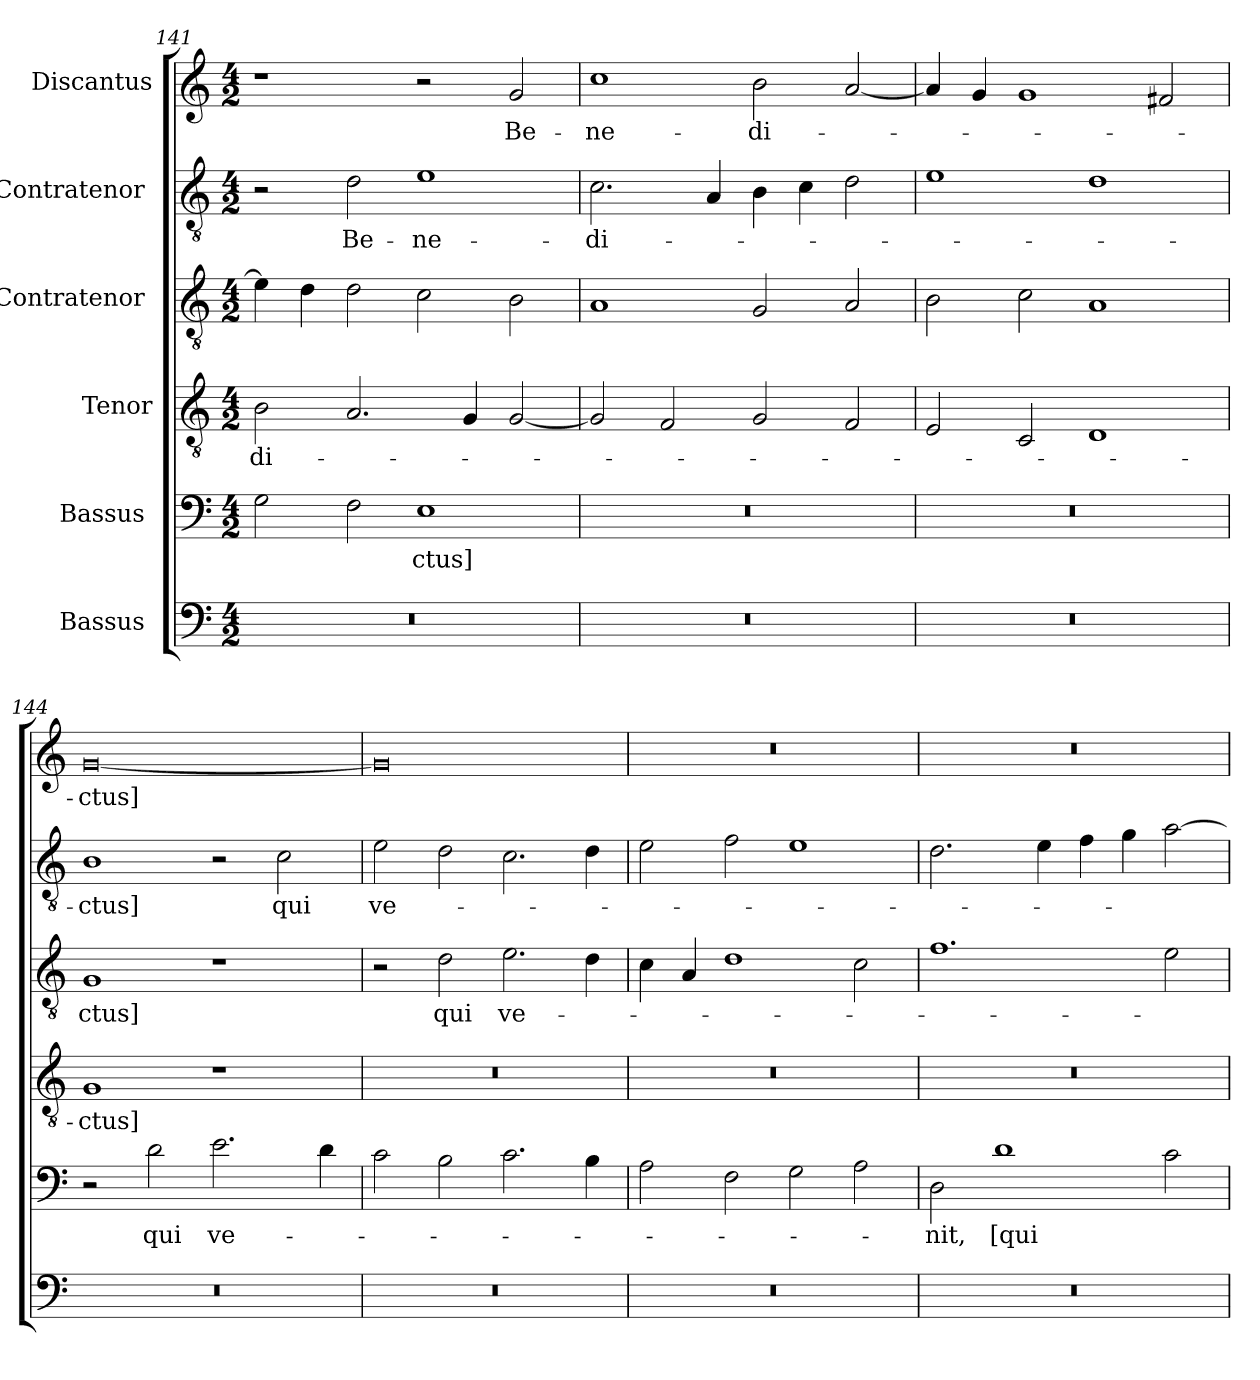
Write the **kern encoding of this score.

**kern	**kern	**text	**kern	**text	**kern	**text	**kern	**text	**kern	**text
*part6	*part5	*part5	*part4	*part4	*part3	*part3	*part2	*part2	*part1	*part1
*staff6	*staff5	*staff5	*staff4	*staff4	*staff3	*staff3	*staff2	*staff2	*staff1	*staff1
*I"Bassus [2]	*I"Bassus [1]	*	*I"Tenor	*	*I"Contratenor [2]	*	*I"Contratenor [1]	*	*I"Discantus	*
*clefF4	*clefF4	*	*clefGv2	*	*clefGv2	*	*clefGv2	*	*clefG2	*
*k[]	*k[]	*	*k[]	*	*k[]	*	*k[]	*	*k[]	*
*M4/2	*M4/2	*	*M4/2	*	*M4/2	*	*M4/2	*	*M4/2	*
=141	=141	=141	=141	=141	=141	=141	=141	=141	=141	=141
0r	2G\	.	2B\	-di-	4e\]	.	2r	.	1r	.
.	.	.	.	.	4d\	.	.	.	.	.
.	2F\	.	2.A/	.	2d\	.	2d\	Be-	.	.
.	1E\	-ctus]	.	.	2c\	.	1e\	-ne-	2r	.
.	.	.	4G/	.	.	.	.	.	.	.
.	.	.	[2G/	.	2B\	.	.	.	2g/	Be-
=142	=142	=142	=142	=142	=142	=142	=142	=142	=142	=142
0r	0r	.	2G/]	.	1A/	.	2.c\	-di-	1cc\	-ne-
.	.	.	2F/	.	.	.	.	.	.	.
.	.	.	.	.	.	.	4A/	.	.	.
.	.	.	2G/	.	2G/	.	4B\	.	2b\	-di-
.	.	.	.	.	.	.	4c\	.	.	.
.	.	.	2F/	.	2A/	.	2d\	.	[2a/	.
=143	=143	=143	=143	=143	=143	=143	=143	=143	=143	=143
0r	0r	.	2E/	.	2B\	.	1e\	.	4a/]	.
.	.	.	.	.	.	.	.	.	4g/	.
.	.	.	2C/	.	2c\	.	.	.	1g/	.
.	.	.	1D/	.	1A/	.	1d\	.	.	.
.	.	.	.	.	.	.	.	.	2f#X/	.
=144	=144	=144	=144	=144	=144	=144	=144	=144	=144	=144
0r	2r	.	1G/	-ctus]	1G/	-ctus]	1B\	-ctus]	[0g/	-ctus]
.	2d\	qui	.	.	.	.	.	.	.	.
.	2.e\	ve-	1r	.	1r	.	2r	.	.	.
.	.	.	.	.	.	.	2c\	qui	.	.
.	4d\	.	.	.	.	.	.	.	.	.
=145	=145	=145	=145	=145	=145	=145	=145	=145	=145	=145
0r	2c\	.	0r	.	2r	.	2e\	ve-	0g/]	.
.	2B\	.	.	.	2d\	qui	2d\	.	.	.
.	2.c\	.	.	.	2.e\	ve-	2.c\	.	.	.
.	4B\	.	.	.	4d\	.	4d\	.	.	.
=146	=146	=146	=146	=146	=146	=146	=146	=146	=146	=146
0r	2A\	.	0r	.	4c\	.	2e\	.	0r	.
.	.	.	.	.	4A/	.	.	.	.	.
.	2F\	.	.	.	1d\	.	2f\	.	.	.
.	2G\	.	.	.	.	.	1e\	.	.	.
.	2A\	.	.	.	2c\	.	.	.	.	.
=147	=147	=147	=147	=147	=147	=147	=147	=147	=147	=147
0r	2D\	-nit,	0r	.	1.f\	.	2.d\	.	0r	.
.	1d\	[qui	.	.	.	.	.	.	.	.
.	.	.	.	.	.	.	4e\	.	.	.
.	.	.	.	.	.	.	4f\	.	.	.
.	.	.	.	.	.	.	4g\	.	.	.
.	2c\	.	.	.	2e\	.	[2a\	.	.	.
=	=	=	=	=	=	=	=	=	=	=
*-	*-	*-	*-	*-	*-	*-	*-	*-	*-	*-
